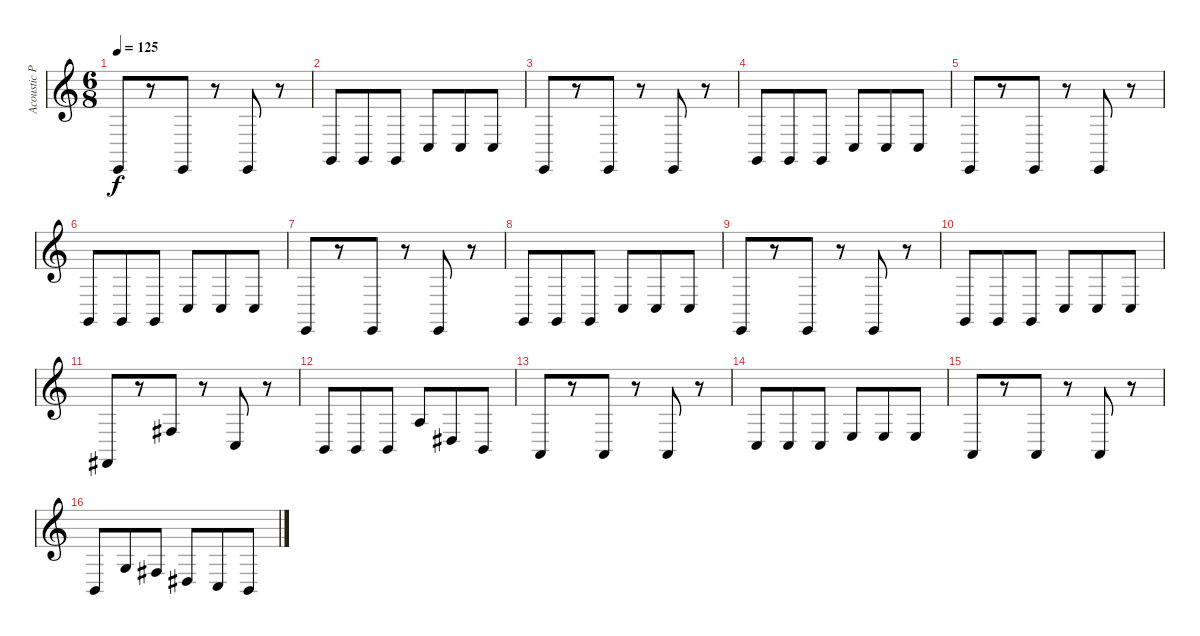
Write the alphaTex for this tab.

\track ("Acoustic Piano (Staff 1)" "Acoustic P") {instrument acousticgrandpiano}
\staff {score}
\tuning (E4 B3 G3 D3 A2 E2 B1) {hide}
\ts (6 8)
\tempo 125
\clef g2
\ks c
0.6.8{dy f} r.8 0.6.8 r.8 0.6.8 r.8 |
3.6.8 3.6.8 3.6.8 3.5.8 3.5.8 3.5.8 |
0.6.8 r.8 0.6.8 r.8 0.6.8 r.8 |
3.6.8 3.6.8 3.6.8 3.5.8 3.5.8 3.5.8 |
0.6.8 r.8 0.6.8 r.8 0.6.8 r.8 |
3.6.8 3.6.8 3.6.8 3.5.8 3.5.8 3.5.8 |
0.6.8 r.8 0.6.8 r.8 0.6.8 r.8 |
3.6.8 3.6.8 3.6.8 3.5.8 3.5.8 3.5.8 |
0.6.8 r.8 0.6.8 r.8 0.6.8 r.8 |
3.6.8 3.6.8 3.6.8 3.5.8 3.5.8 3.5.8 |
2.6.8 r.8 4.4.8 r.8 3.5.8 r.8 |
2.5.8 2.5.8 2.5.8 2.3.8 1.4.8 2.5.8 |
0.5.8 r.8 0.5.8 r.8 0.5.8 r.8 |
3.5.8 3.5.8 3.5.8 2.4.8 2.4.8 2.4.8 |
0.5.8 r.8 0.5.8 r.8 0.5.8 r.8 |
2.5.8 0.3.8 4.4.8 1.4.8 3.5.8 2.5.8
